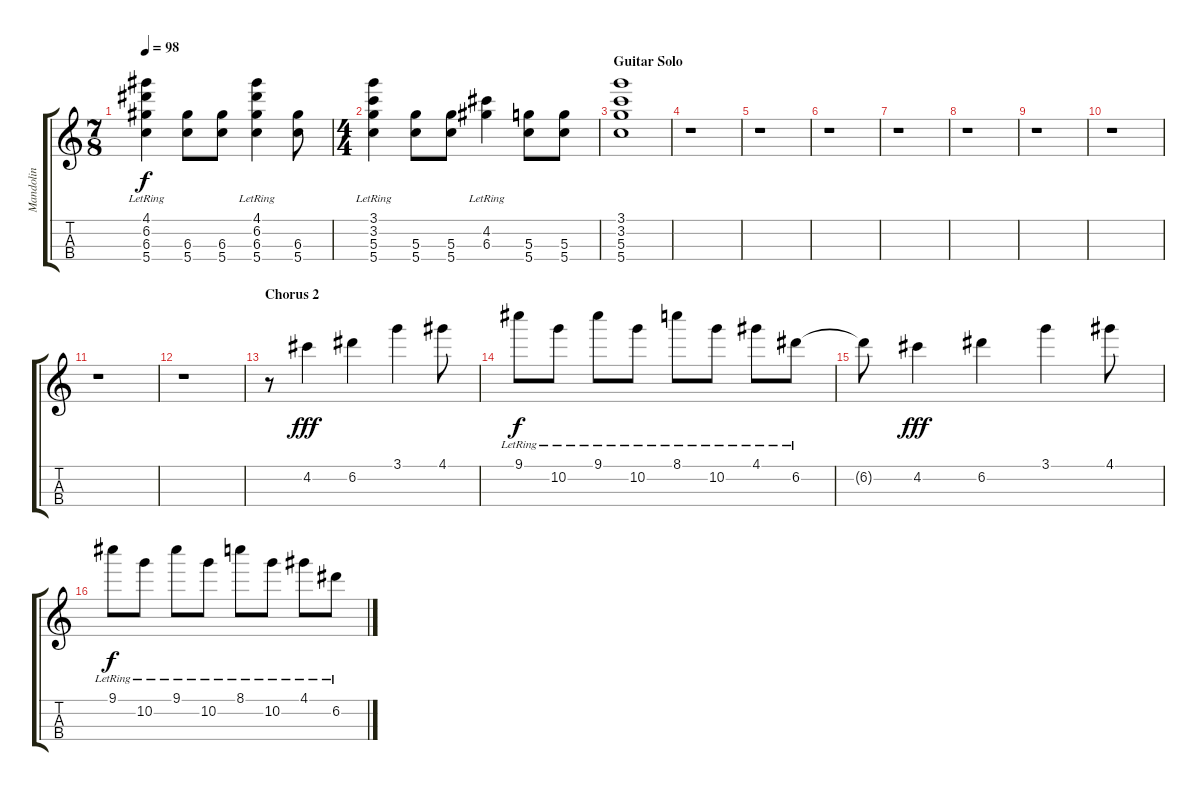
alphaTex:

\track ("Mandolin " "Mandolin ") {instrument banjo}
\staff {score tabs}
\tuning (E5 A4 D4 G3) {hide}
\displaytranspose 12
\ts (7 8)
\tempo 98
\clef g2
\ks c
(4.1{lr} 6.2{lr} 6.3 5.4).4{dy f} (6.3 5.4).8 (6.3 5.4).8 (4.1{lr} 6.2{lr} 6.3 5.4).4 (6.3 5.4).8 |
\ts (4 4)
(3.1{lr} 3.2{lr} 5.3 5.4).4 (5.3 5.4).8 (5.3 5.4).8 (4.2{lr} 6.3).4 (5.3 5.4).8 (5.3 5.4).8 |
\section ("" "Guitar Solo")
(3.1 3.2 5.3 5.4).1 |
r.1 |
r.1 |
r.1 |
r.1 |
r.1 |
r.1 |
r.1 |
r.1 |
r.1 |
\section ("" "Chorus 2")
r.8{volume 10} 4.2.4{dy fff} 6.2.4 3.1.4 4.1.8 |
9.1{lr}.8{dy f} 10.2{lr}.8 9.1{lr}.8 10.2{lr}.8 8.1{lr}.8 10.2{lr}.8 4.1{lr}.8 6.2{lr}.8 |
6.2{t}.8 4.2.4{dy fff} 6.2.4 3.1.4 4.1.8 |
9.1{lr}.8{dy f} 10.2{lr}.8 9.1{lr}.8 10.2{lr}.8 8.1{lr}.8 10.2{lr}.8 4.1{lr}.8 6.2{lr}.8
